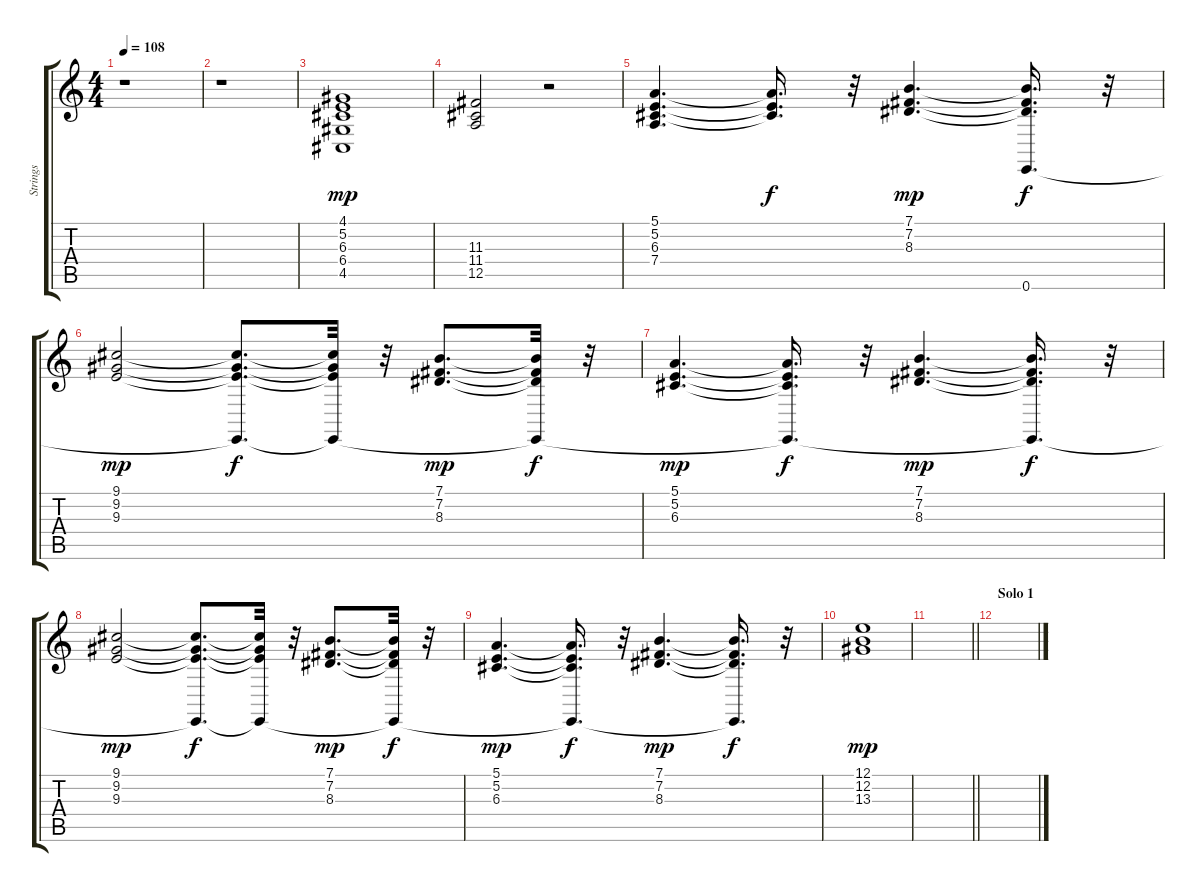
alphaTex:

\track ("Strings" "Strings") {instrument tremolostrings}
\staff {score tabs}
\tuning (E4 B3 G3 D3 A2 E2) {hide}
\ts (4 4)
\tempo 108
\clef g2
\ks c
r.1{dy mp} |
r.1 |
(4.1 5.2 6.3 6.4 4.5).1 |
(11.3 11.4 12.5).2 r.2 |
(5.1 5.2 6.3 7.4).4{d} (5.1{t} 5.2{t} 6.3{t}).16{d dy f} r.32 (7.1 7.2 8.3).4{d dy mp} (7.1{t} 7.2{t} 8.3{t} 0.6).16{d dy f} r.32 |
(9.1 9.2 9.3).2{dy mp} (9.1{t} 9.2{t} 9.3{t} 0.6{t}).8{d dy f} (9.1{t} 9.2{t} 9.3{t} 0.6{t}).32 r.32 (7.1 7.2 8.3).8{d dy mp} (7.1{t} 7.2{t} 8.3{t} 0.6{t}).32{dy f} r.32 |
(5.1 5.2 6.3).4{d dy mp} (5.1{t} 5.2{t} 6.3{t} 0.6{t}).16{d dy f} r.32 (7.1 7.2 8.3).4{d dy mp} (7.1{t} 7.2{t} 8.3{t} 0.6{t}).16{d dy f} r.32 |
(9.1 9.2 9.3).2{dy mp} (9.1{t} 9.2{t} 9.3{t} 0.6{t}).8{d dy f} (9.1{t} 9.2{t} 9.3{t} 0.6{t}).32 r.32 (7.1 7.2 8.3).8{d dy mp} (7.1{t} 7.2{t} 8.3{t} 0.6{t}).32{dy f} r.32 |
(5.1 5.2 6.3).4{d dy mp} (5.1{t} 5.2{t} 6.3{t} 0.6{t}).16{d dy f} r.32 (7.1 7.2 8.3).4{d dy mp} (7.1{t} 7.2{t} 8.3{t} 0.6{t}).16{d dy f} r.32 |
(12.1 12.2 13.3).1{dy mp} |
\barLineRight lightlight
|
\section ("" "Solo 1")
